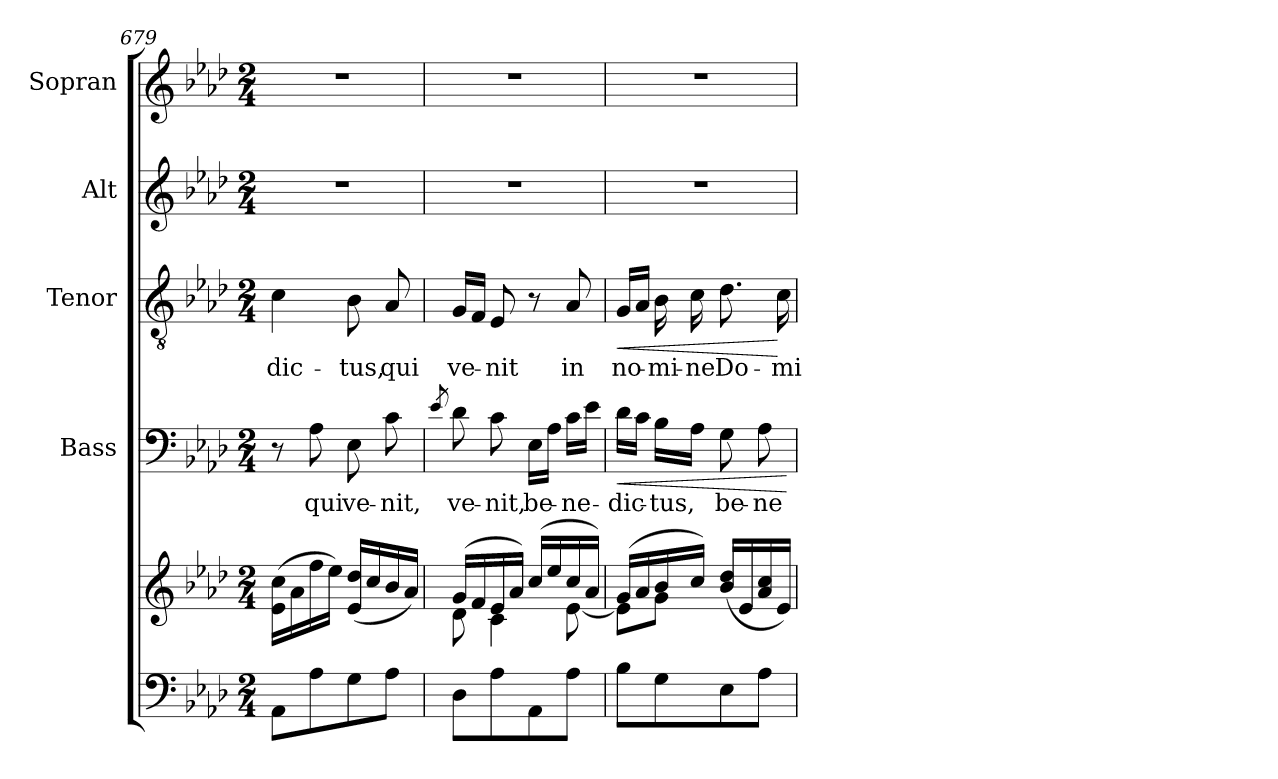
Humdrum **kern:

**kern	**kern	**kern	**text	**dynam	**kern	**text	**dynam	**kern	**kern
*part5	*part5	*part4	*part4	*part4	*part3	*part3	*part3	*part2	*part1
*staff6	*staff5	*staff4	*staff4	*staff4	*staff3	*staff3	*staff3	*staff2	*staff1
*	*	*I"Bass	*	*	*I"Tenor	*	*	*I"Alt	*I"Sopran
*	*	*I'B.	*	*	*I'T.	*	*	*I'A.	*I'S.
*clefF4	*clefG2	*clefF4	*	*	*clefGv2	*	*	*clefG2	*clefG2
*k[b-e-a-d-]	*k[b-e-a-d-]	*k[b-e-a-d-]	*	*	*k[b-e-a-d-]	*	*	*k[b-e-a-d-]	*k[b-e-a-d-]
*A-:	*A-:	*A-:	*	*	*A-:	*	*	*A-:	*A-:
*M2/4	*M2/4	*M2/4	*	*	*M2/4	*	*	*M2/4	*M2/4
=679	=679	=679	=679	=679	=679	=679	=679	=679	=679
!	!	!	!	!	!	!LO:LY:b	!	!	!
8AA-\L	(>16e-\ 16cc\LL	8r	.	.	4c\	-dic-	.	2r	2r
.	16a-\	.	.	.	.	.	.	.	.
!	!	!	!LO:LY:b	!	!	!	!	!	!
8A-\	16ff\	8A-\	qui	.	.	.	.	.	.
.	16ee-\JJ)	.	.	.	.	.	.	.	.
!	!	!	!LO:LY:b	!	!	!LO:LY:b	!	!	!
8G\	(<16e-/ 16dd-/LL	8E-\	ve-	.	8B-\	-tus,	.	.	.
.	16cc/	.	.	.	.	.	.	.	.
!	!	!	!LO:LY:b	!	!	!LO:LY:b	!	!	!
8A-\J	16b-/	8c\	-nit,	.	8A-/	qui	.	.	.
.	16a-/JJ)	.	.	.	.	.	.	.	.
!!LO:LB:g=z
=680	=680	=680	=680	=680	=680	=680	=680	=680	=680
.	.	8qe-/	.	.	.	.	.	.	.
*	*^	*	*	*	*	*	*	*	*
!	!	!	!	!LO:LY:b	!	!	!LO:LY:b	!	!	!
8D-\L	(>16g/LL	8d-\	8d-\	ve-	.	16G/LL	ve-	.	2r	2r
.	16f/	.	.	.	.	16F/JJ	.	.	.	.
!	!	!	!	!LO:LY:b	!	!	!LO:LY:b	!	!	!
8A-\	16e-/	4c\	8c\	-nit,	.	8E-/	-nit	.	.	.
.	16a-/JJ)	.	.	.	.	.	.	.	.	.
!	!	!	!	!LO:LY:b	!	!	!	!	!	!
8AA-\	(>16cc/LL	.	16E-\LL	be-	.	8r	.	.	.	.
.	16ee-/	.	16A-\JJ	.	.	.	.	.	.	.
!	!	!	!	!LO:LY:b	!	!	!LO:LY:b	!	!	!
8A-\J	16cc/	[<8e-\	16c\LL	-ne-	.	8A-/	in	.	.	.
.	16a-/JJ)	.	16e-\JJ	.	.	.	.	.	.	.
=681	=681	=681	=681	=681	=681	=681	=681	=681	=681	=681
!	!	!	!	!LO:LY:b	!LO:HP:b	!	!LO:LY:b	!LO:HP:b	!	!
8B-\L	(>16g/LL	8e-\L]	16d-\LL	-dic-	<	16G/LL	no-	<	2r	2r
.	16a-/	.	16c\JJ	.	.	16A-/JJ	.	.	.	.
!	!	!	!	!LO:LY:b	!	!	!LO:LY:b	!	!	!
8G\	16b-/	8g\J	16B-\LL	-tus,	.	16B-\	-mi-	.	.	.
!	!	!	!	!	!	!	!LO:LY:b	!	!	!
.	16cc/JJ)	.	16A-\JJ	.	.	16c\	-ne	.	.	.
!	!	!	!	!LO:LY:b	!	!	!LO:LY:b	!	!	!
8E-\	(>16b-/ 16dd-/LL	4ryy	8G\	be-	.	8.d-\	Do-	.	.	.
.	16e-/	.	.	.	.	.	.	.	.	.
!	!	!	!	!LO:LY:b	!	!	!	!	!	!
8A-\J	16a-/ 16cc/	.	8A-\	-ne-	.	.	.	.	.	.
!	!	!	!	!	!	!	!LO:LY:b	!	!	!
.	16e-/JJ)	.	.	.	.	16c\	-mi-	[	.	.
*	*v	*v	*	*	*	*	*	*	*	*
.	.	.	.	[	.	.	.	.	.
=	=	=	=	=	=	=	=	=	=
*-	*-	*-	*-	*-	*-	*-	*-	*-	*-
